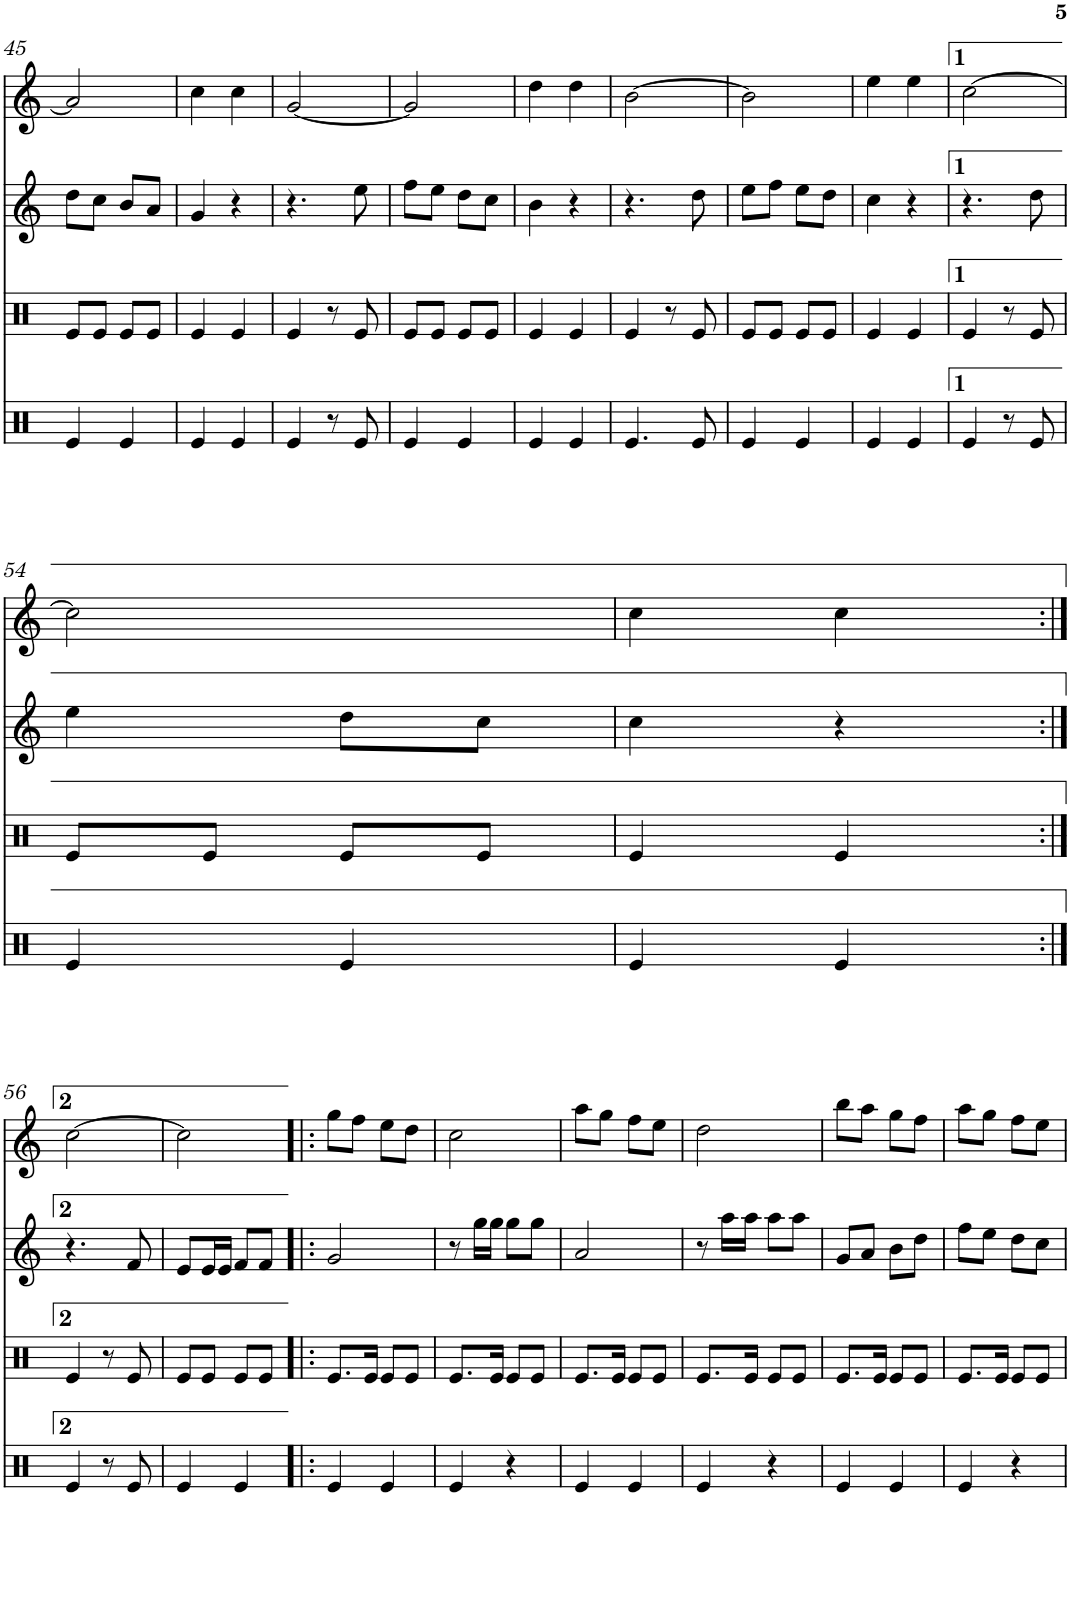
**kern	**kern	**kern	**kern
*part4	*part3	*part2	*part1
*staff4	*staff3	*staff2	*staff1
*I"Timbal fondo	*I"Timbal	*I"Gralla 2	*I"Gralla 1
!!LO:PB:g=z
*clefX	*clefX	*clefG2	*clefG2
*k[]	*k[]	*k[]	*k[]
*M2/4	*M2/4	*M2/4	*M2/4
=45	=45	=45	=45
4e/	8e/L	8dd\L	2a/]
.	8e/J	8cc\J	.
4e/	8e/L	8b/L	.
.	8e/J	8a/J	.
=46	=46	=46	=46
4e/	4e/	4g/	4cc\
4e/	4e/	4r	4cc\
=47	=47	=47	=47
4e/	4e/	4.r	[2g/
8r	8r	.	.
8e/	8e/	8ee\	.
=48	=48	=48	=48
4e/	8e/L	8ff\L	2g/]
.	8e/J	8ee\J	.
4e/	8e/L	8dd\L	.
.	8e/J	8cc\J	.
=49	=49	=49	=49
4e/	4e/	4b\	4dd\
4e/	4e/	4r	4dd\
=50	=50	=50	=50
4.e/	4e/	4.r	[2b\
.	8r	.	.
8e/	8e/	8dd\	.
=51	=51	=51	=51
4e/	8e/L	8ee\L	2b\]
.	8e/J	8ff\J	.
4e/	8e/L	8ee\L	.
.	8e/J	8dd\J	.
=52	=52	=52	=52
4e/	4e/	4cc\	4ee\
4e/	4e/	4r	4ee\
=53	=53	=53	=53
4e/	4e/	4.r	[2cc\
8r	8r	.	.
8e/	8e/	8dd\	.
!!LO:LB:g=z
=54	=54	=54	=54
4e/	8e/L	4ee\	2cc\]
.	8e/J	.	.
4e/	8e/L	8dd\L	.
.	8e/J	8cc\J	.
=55	=55	=55	=55
4e/	4e/	4cc\	4cc\
4e/	4e/	4r	4cc\
!!LO:LB:g=z
=56:|!	=56:|!	=56:|!	=56:|!
4e/	4e/	4.r	[2cc\
8r	8r	.	.
8e/	8e/	8f/	.
=57	=57	=57	=57
4e/	8e/L	8e/L	2cc\]
.	8e/J	16e/L	.
.	.	16e/JJ	.
4e/	8e/L	8f/L	.
.	8e/J	8f/J	.
=58!|:	=58!|:	=58!|:	=58!|:
4e/	8.e/L	2g/	8gg\L
.	.	.	8ff\J
.	16e/Jk	.	.
4e/	8e/L	.	8ee\L
.	8e/J	.	8dd\J
=59	=59	=59	=59
4e/	8.e/L	8r	2cc\
.	.	16gg\LL	.
.	16e/Jk	16gg\JJ	.
4r	8e/L	8gg\L	.
.	8e/J	8gg\J	.
=60	=60	=60	=60
4e/	8.e/L	2a/	8aa\L
.	.	.	8gg\J
.	16e/Jk	.	.
4e/	8e/L	.	8ff\L
.	8e/J	.	8ee\J
=61	=61	=61	=61
4e/	8.e/L	8r	2dd\
.	.	16aa\LL	.
.	16e/Jk	16aa\JJ	.
4r	8e/L	8aa\L	.
.	8e/J	8aa\J	.
=62	=62	=62	=62
4e/	8.e/L	8g/L	8bb\L
.	.	8a/J	8aa\J
.	16e/Jk	.	.
4e/	8e/L	8b\L	8gg\L
.	8e/J	8dd\J	8ff\J
=63	=63	=63	=63
4e/	8.e/L	8ff\L	8aa\L
.	.	8ee\J	8gg\J
.	16e/Jk	.	.
4r	8e/L	8dd\L	8ff\L
.	8e/J	8cc\J	8ee\J
=	=	=	=
*-	*-	*-	*-
